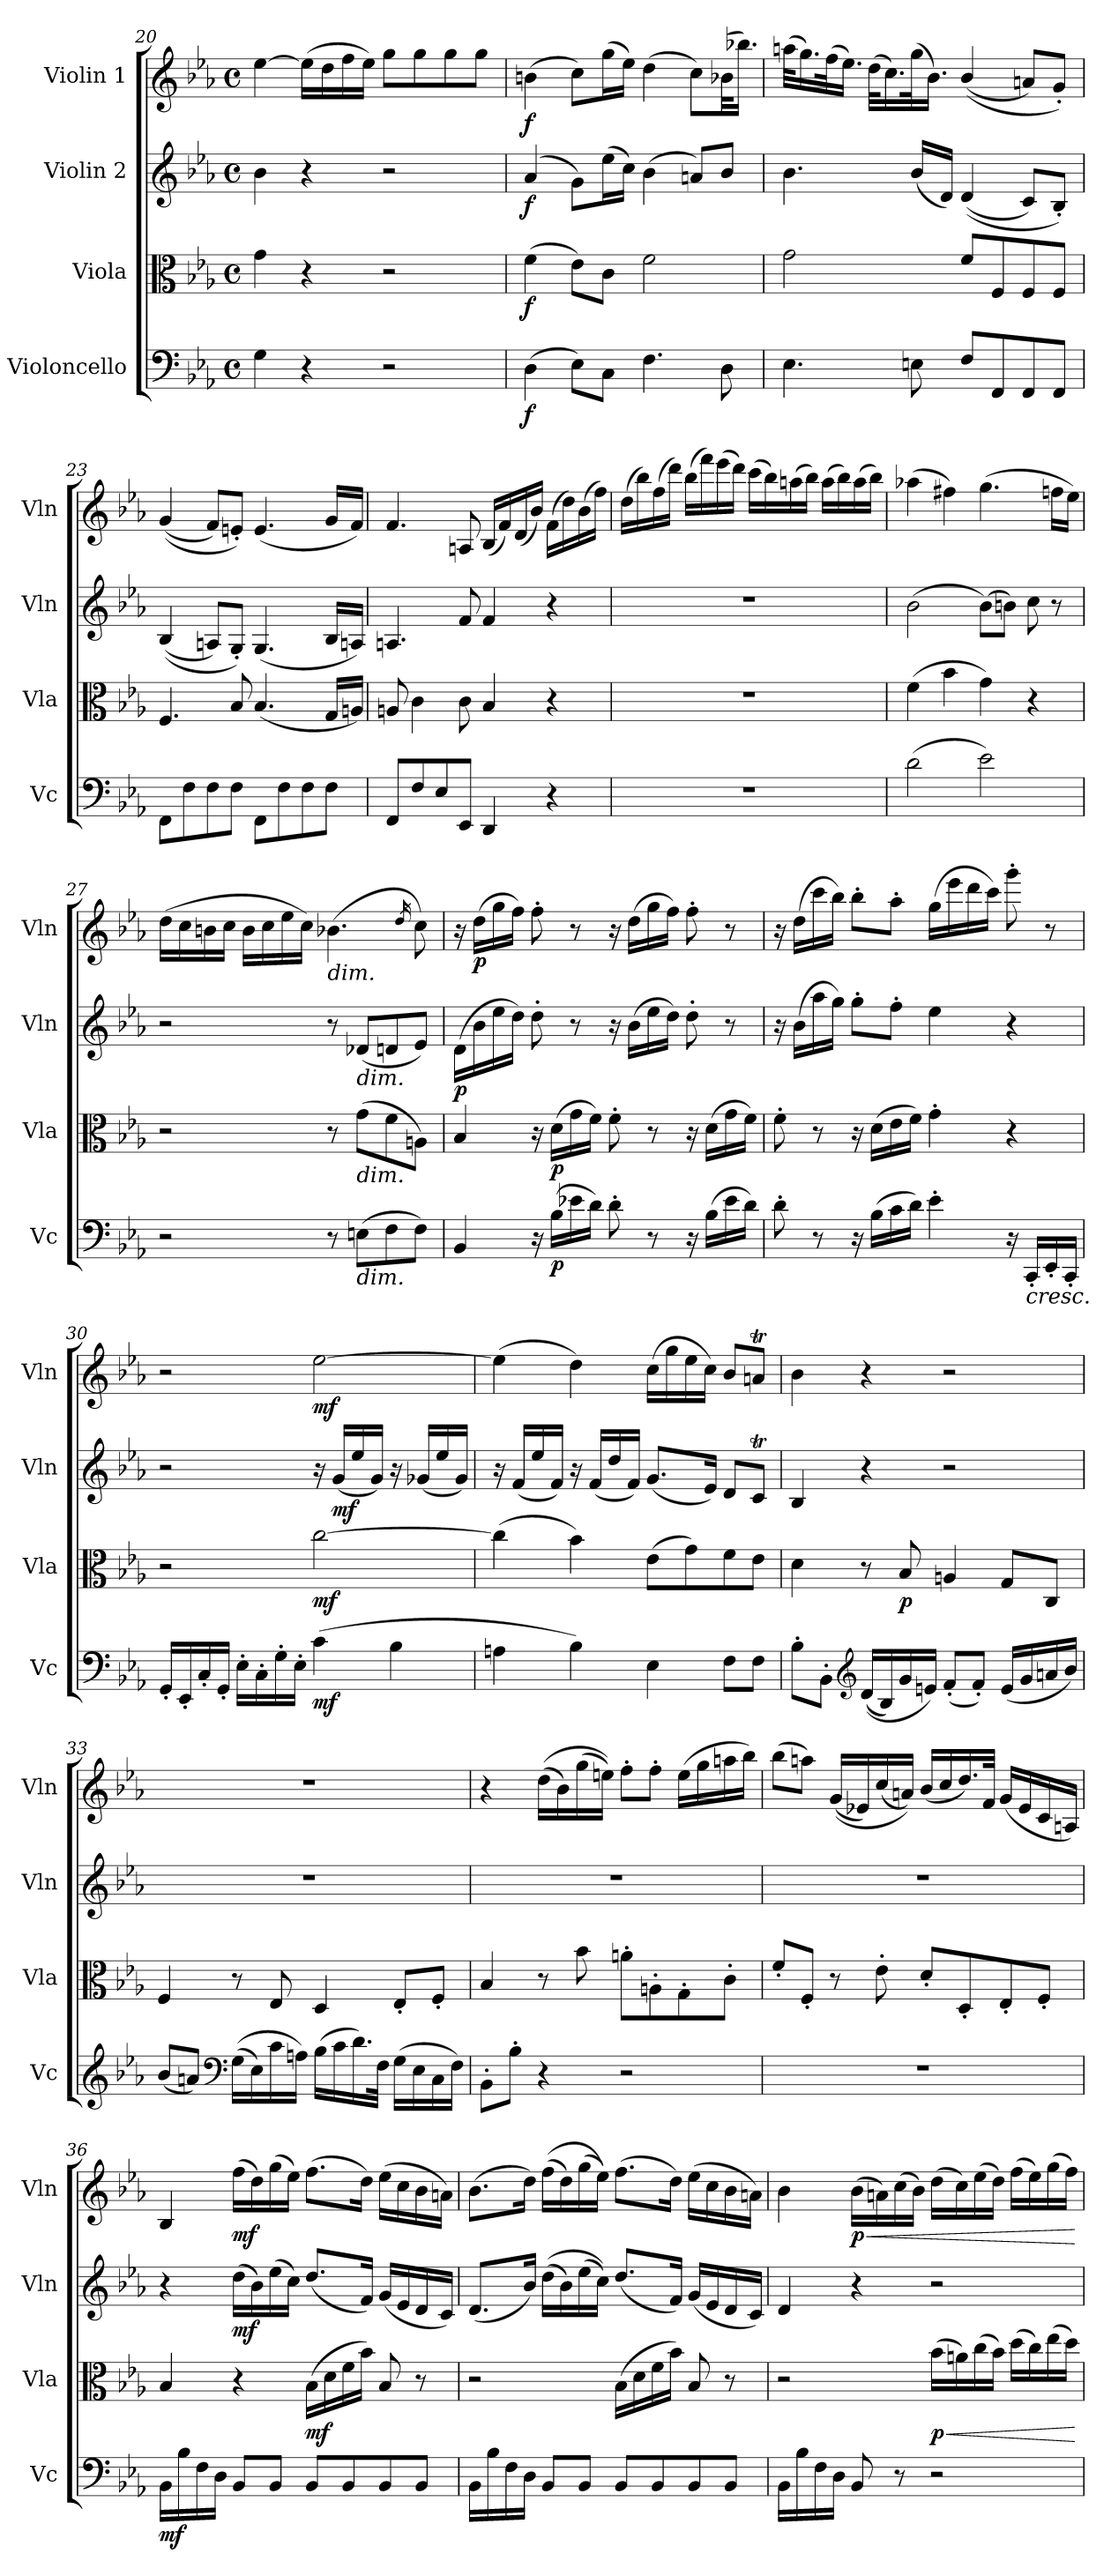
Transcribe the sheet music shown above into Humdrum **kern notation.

**kern	**dynam	**kern	**dynam	**kern	**dynam	**kern	**dynam
*part4	*part4	*part3	*part3	*part2	*part2	*part1	*part1
*staff4	*staff4	*staff3	*staff3	*staff2	*staff2	*staff1	*staff1
*I"Violoncello	*	*I"Viola	*	*I"Violin 2	*	*I"Violin 1	*
*I'Vc	*	*I'Vla	*	*I'Vln	*	*I'Vln	*
!!LO:LB:g=z
*clefF4	*	*clefC3	*	*clefG2	*	*clefG2	*
*k[b-e-a-]	*	*k[b-e-a-]	*	*k[b-e-a-]	*	*k[b-e-a-]	*
*M4/4	*	*M4/4	*	*M4/4	*	*M4/4	*
*met(c)	*	*met(c)	*	*met(c)	*	*met(c)	*
=20	=20	=20	=20	=20	=20	=20	=20
4G\	.	4g\	.	4b-\	.	[4ee-\	.
4r	.	4r	.	4r	.	(>16ee-\LL]	.
.	.	.	.	.	.	16dd\	.
.	.	.	.	.	.	16ff\	.
.	.	.	.	.	.	16ee-\JJ)	.
2r	.	2r	.	2r	.	8gg\L	.
.	.	.	.	.	.	8gg\	.
.	.	.	.	.	.	8gg\	.
.	.	.	.	.	.	8gg\J	.
=21	=21	=21	=21	=21	=21	=21	=21
!	!LO:DY:b	!	!LO:DY:b	!	!LO:DY:b	!	!LO:DY:b
(>4D\	f	(>4f\	f	(>4a-/	f	(>4bn\	f
8E-\L)	.	8e-\L)	.	8g\L)	.	8cc\L)	.
8C\J	.	8c\J	.	(>16ee-\L	.	(>16gg\L	.
.	.	.	.	16cc\JJ)	.	16ee-\JJ)	.
4.F\	.	2f\	.	(>4b-\	.	(>4dd\	.
.	.	.	.	8an/L)	.	8cc\L)	.
8D\	.	.	.	8b-/J	.	(>32b-X\KL	.
.	.	.	.	.	.	16.bb-X\JJ)	.
=22	=22	=22	=22	=22	=22	=22	=22
4.E-\	.	2g\	.	4.b-\	.	(>32aan\KLL	.
.	.	.	.	.	.	16.gg\)	.
.	.	.	.	.	.	(>32ff\K	.
.	.	.	.	.	.	16.ee-\JJ)	.
.	.	.	.	.	.	(>32dd\KLL	.
.	.	.	.	.	.	16.cc\)	.
8En\	.	.	.	(<16b-/LL	.	(>32gg\K	.
.	.	.	.	.	.	16.b-\JJ)	.
.	.	.	.	16d/JJ)	.	.	.
8F/L	.	8f/L	.	(<(<4d/	.	(<(<4b-/	.
8FF/	.	8F/	.	.	.	.	.
8FF/	.	8F/	.	8c/L)	.	8an/L)	.
8FF/J	.	8F/J	.	8B-'/J)	.	8g'/J)	.
=23	=23	=23	=23	=23	=23	=23	=23
8FF\L	.	4.F/	.	(<(<4B-/	.	(<(<4g/	.
8F\	.	.	.	.	.	.	.
8F\	.	.	.	8An/L)	.	8f/L)	.
8F\J	.	8B-/	.	8G'/J)	.	8en'/J)	.
8FF\L	.	(<4.B-/	.	(<4.G/	.	(<4.e/	.
8F\	.	.	.	.	.	.	.
8F\	.	.	.	.	.	.	.
8F\J	.	16G/LL	.	16B-/LL	.	16g/LL	.
.	.	16An/JJ)	.	16An/JJ)	.	16f/JJ)	.
!!LO:LB:g=z
=24	=24	=24	=24	=24	=24	=24	=24
8FF/L	.	8An/	.	4.An/	.	4.f/	.
8F/	.	4c\	.	.	.	.	.
8E-/	.	.	.	.	.	.	.
8EE-/J	.	8c\	.	8f/	.	8An/	.
4DD/	.	4B-/	.	4f/	.	(<16B-/LL	.
.	.	.	.	.	.	16f/)	.
.	.	.	.	.	.	(<16d/	.
.	.	.	.	.	.	16b-/JJ)	.
4r	.	4r	.	4r	.	(>16f\LL	.
.	.	.	.	.	.	16dd\)	.
.	.	.	.	.	.	(>16b-\	.
.	.	.	.	.	.	16ff\JJ)	.
=25	=25	=25	=25	=25	=25	=25	=25
1r	.	1r	.	1r	.	(>16dd\LL	.
.	.	.	.	.	.	16bb-\)	.
.	.	.	.	.	.	(>16ff\	.
.	.	.	.	.	.	16ddd\JJ)	.
.	.	.	.	.	.	(>16bb-\LL	.
.	.	.	.	.	.	16fff\)	.
.	.	.	.	.	.	(>16eee-\	.
.	.	.	.	.	.	16ddd\JJ)	.
.	.	.	.	.	.	(>16ccc\LL	.
.	.	.	.	.	.	16bb-\)	.
.	.	.	.	.	.	(>16aan\	.
.	.	.	.	.	.	16bb-\JJ)	.
.	.	.	.	.	.	(>16aa\LL	.
.	.	.	.	.	.	16bb-\)	.
.	.	.	.	.	.	(>16aa\	.
.	.	.	.	.	.	16bb-\JJ)	.
=26	=26	=26	=26	=26	=26	=26	=26
(>2d\	.	(>4f\	.	(>2b-\	.	(>4aa-X\	.
.	.	4b-\	.	.	.	4ff#X\)	.
2e-\)	.	4g\)	.	(>8b-\L)	.	(>4.gg\	.
.	.	.	.	8bn\J)	.	.	.
.	.	4r	.	8cc\	.	.	.
.	.	.	.	8r	.	16ffn\LL	.
.	.	.	.	.	.	16ee-\JJ)	.
=27	=27	=27	=27	=27	=27	=27	=27
2r	.	2r	.	2r	.	(>16dd\LL	.
.	.	.	.	.	.	16cc\	.
.	.	.	.	.	.	16bn\	.
.	.	.	.	.	.	16cc\JJ	.
.	.	.	.	.	.	16b\LL	.
.	.	.	.	.	.	16cc\	.
.	.	.	.	.	.	16ee-\	.
.	.	.	.	.	.	16cc\JJ)	.
!	!	!	!	!	!	!LO:TX:b:i:t=dim.	!
8r	.	8r	.	8r	.	(>4.b-X\	.
!	!	!	!	!LO:TX:b:i:t=dim.	!	!	!
!	!	!LO:TX:b:i:t=dim.	!	!	!	!	!
!LO:TX:b:i:t=dim.	!	!	!	!	!	!	!
(>8En\L	.	(>8g\L	.	(<8d-X/L	.	.	.
8F\	.	8f\	.	8dn/	.	.	.
.	.	.	.	.	.	16qdd/	.
8F\J)	.	8An\J)	.	8e-/J)	.	8cc\)	.
!!LO:LB:g=z
=28	=28	=28	=28	=28	=28	=28	=28
!	!	!	!	!	!LO:DY:b	!	!
4BB-/	.	4B-/	.	(>16d\LL	p	16r	.
!	!	!	!	!	!	!	!LO:DY:b
.	.	.	.	16b-\	.	(>16dd\LL	p
.	.	.	.	16ee-\	.	16gg\	.
.	.	.	.	16dd\JJ)	.	16ff\JJ)	.
16r	.	16r	.	8dd'\	.	8ff'\	.
!	!LO:DY:b	!	!LO:DY:b	!	!	!	!
(>16B-\LL	p	(>16d\LL	p	.	.	.	.
16e-X\	.	16g\	.	8r	.	8r	.
16d\JJ)	.	16f\JJ)	.	.	.	.	.
8d'\	.	8f'\	.	16r	.	16r	.
.	.	.	.	(>16b-\LL	.	(>16dd\LL	.
8r	.	8r	.	16ee-\	.	16gg\	.
.	.	.	.	16dd\JJ)	.	16ff\JJ)	.
16r	.	16r	.	8dd'\	.	8ff'\	.
(>16B-\LL	.	(>16d\LL	.	.	.	.	.
16e-\	.	16g\	.	8r	.	8r	.
16d\JJ)	.	16f\JJ)	.	.	.	.	.
=29	=29	=29	=29	=29	=29	=29	=29
8d'\	.	8f'\	.	16r	.	16r	.
.	.	.	.	(>16b-\LL	.	(>16dd\LL	.
8r	.	8r	.	16aa-\	.	16ccc\	.
.	.	.	.	16gg\JJ)	.	16bb-\JJ)	.
16r	.	16r	.	8gg'\L	.	8bb-'\L	.
(>16B-\LL	.	(>16d\LL	.	.	.	.	.
16c\	.	16e-\	.	8ff'\J	.	8aa-'\J	.
16d\JJ)	.	16f\JJ)	.	.	.	.	.
4e-'\	.	4g'\	.	4ee-\	.	(>16gg\LL	.
.	.	.	.	.	.	16eee-\	.
.	.	.	.	.	.	16ddd\	.
.	.	.	.	.	.	16ccc\JJ)	.
16r	.	4r	.	4r	.	8ggg'\	.
!LO:TX:b:i:t=cresc.	!	!	!	!	!	!	!
16CC'/LL	.	.	.	.	.	.	.
16EE-'/	.	.	.	.	.	8r	.
16CC'/JJ	.	.	.	.	.	.	.
=30	=30	=30	=30	=30	=30	=30	=30
16GG'/LL	.	2r	.	2r	.	2r	.
16EE-'/	.	.	.	.	.	.	.
16C'/	.	.	.	.	.	.	.
16GG'/JJ	.	.	.	.	.	.	.
16E-'\LL	.	.	.	.	.	.	.
16C'\	.	.	.	.	.	.	.
16G'\	.	.	.	.	.	.	.
16E-'\JJ	.	.	.	.	.	.	.
!	!LO:DY:b	!	!LO:DY:b	!	!	!	!LO:DY:b
(>4c\	mf	[2cc\	mf	16r	.	[2ee-\	mf
!	!	!	!	!	!LO:DY:b	!	!
.	.	.	.	(<16g/LL	mf	.	.
.	.	.	.	16ee-/	.	.	.
.	.	.	.	16g/JJ)	.	.	.
4B-\	.	.	.	16r	.	.	.
.	.	.	.	(<16g-X/LL	.	.	.
.	.	.	.	16ee-/	.	.	.
.	.	.	.	16g-/JJ)	.	.	.
!!LO:LB:g=z
=31	=31	=31	=31	=31	=31	=31	=31
4An\	.	(>4cc\]	.	16r	.	(>4ee-\]	.
.	.	.	.	(<16f/LL	.	.	.
.	.	.	.	16ee-/	.	.	.
.	.	.	.	16f/JJ)	.	.	.
4B-\)	.	4b-\)	.	16r	.	4dd\)	.
.	.	.	.	(<16f/LL	.	.	.
.	.	.	.	16dd/	.	.	.
.	.	.	.	16f/JJ)	.	.	.
4E-\	.	(>8e-\L	.	(<8.g/L	.	(>16cc\LL	.
.	.	.	.	.	.	16gg\	.
.	.	8g\)	.	.	.	16ee-\	.
.	.	.	.	16e-/Jk)	.	16cc\JJ)	.
8F\L	.	8f\	.	8d/L	.	8b-/L	.
8F\J	.	8e-\J	.	8cT/J	.	8ant/J	.
=32	=32	=32	=32	=32	=32	=32	=32
8B-'\L	.	4d\	.	4B-/	.	4b-\	.
8BB-'\J	.	.	.	.	.	.	.
*clefG2	*	*	*	*	*	*	*
!	!LO:DY:b	!	!	!	!	!	!
(<(<16d/LL	other-dynamics	8r	.	4r	.	4r	.
16B-/)	.	.	.	.	.	.	.
!	!	!	!LO:DY:b	!	!	!	!
16g/	.	8B-/	p	.	.	.	.
16en/JJ)	.	.	.	.	.	.	.
(<8f'/L	.	4An/	.	2r	.	2r	.
8f'/J)	.	.	.	.	.	.	.
(<16e/LL	.	8G/L	.	.	.	.	.
16g/	.	.	.	.	.	.	.
16an/	.	8C/J	.	.	.	.	.
16b-/JJ)	.	.	.	.	.	.	.
=33	=33	=33	=33	=33	=33	=33	=33
(<8b-/L	.	4F/	.	1r	.	1r	.
8an/J)	.	.	.	.	.	.	.
*clefF4	*	*	*	*	*	*	*
(>(>16G\LL	.	8r	.	.	.	.	.
16E-\)	.	.	.	.	.	.	.
16c\	.	8E-/	.	.	.	.	.
16An\JJ)	.	.	.	.	.	.	.
(>16B-\LL	.	4D/	.	.	.	.	.
16c\	.	.	.	.	.	.	.
16.d\)	.	.	.	.	.	.	.
32F\JJk	.	.	.	.	.	.	.
(>16G\LL	.	8E-'/L	.	.	.	.	.
16E-\	.	.	.	.	.	.	.
16C\	.	8F'/J	.	.	.	.	.
16F\JJ)	.	.	.	.	.	.	.
!!LO:PB:g=z
=34	=34	=34	=34	=34	=34	=34	=34
8BB-'\L	.	4B-/	.	1r	.	4r	.
8B-'\J	.	.	.	.	.	.	.
!	!	!	!	!	!	!	!LO:DY:b
4r	.	8r	.	.	.	(>(>16dd\LL	other-dynamics
.	.	.	.	.	.	16b-\)	.
.	.	8b-\	.	.	.	(>16gg\	.
.	.	.	.	.	.	16een\JJ))	.
2r	.	8an'\L	.	.	.	8ff'\L	.
.	.	8An'\	.	.	.	8ff'\J	.
.	.	8G'\	.	.	.	(>16ee\LL	.
.	.	.	.	.	.	16gg\	.
.	.	8c'\J	.	.	.	16aan\	.
.	.	.	.	.	.	16bb-\JJ)	.
=35	=35	=35	=35	=35	=35	=35	=35
1r	.	8f'/L	.	1r	.	(>8bb-\L	.
.	.	8F'/J	.	.	.	8aan\J)	.
.	.	8r	.	.	.	(<(<16g/LL	.
.	.	.	.	.	.	16e-X/)	.
.	.	8e-'\	.	.	.	(<16cc/	.
.	.	.	.	.	.	16an/JJ))	.
.	.	8d'/L	.	.	.	(<16b-/LL	.
.	.	.	.	.	.	16cc/	.
.	.	8D'/	.	.	.	16.dd/)	.
.	.	.	.	.	.	32f/JJk	.
.	.	8E-'/	.	.	.	(<16g/LL	.
.	.	.	.	.	.	16e-/	.
.	.	8F'/J	.	.	.	16c/	.
.	.	.	.	.	.	16An/JJ)	.
=36	=36	=36	=36	=36	=36	=36	=36
!	!LO:DY:b	!	!	!	!	!	!
16BB-\LL	mf	4B-/	.	4r	.	4B-/	.
16B-\	.	.	.	.	.	.	.
16F\	.	.	.	.	.	.	.
16D\JJ	.	.	.	.	.	.	.
!	!	!	!	!	!LO:DY:b	!	!LO:DY:b
8BB-/L	.	4r	.	(>16dd\LL	mf	(>16ff\LL	mf
.	.	.	.	16b-\)	.	16dd\)	.
8BB-/J	.	.	.	(>16ee-\	.	(>16gg\	.
.	.	.	.	16cc\JJ)	.	16ee-\JJ)	.
!	!	!	!LO:DY:b	!	!	!	!
8BB-/L	.	(>16B-\LL	mf	(<8.dd/L	.	(>8.ff\L	.
.	.	16d\	.	.	.	.	.
8BB-/	.	16f\	.	.	.	.	.
.	.	16b-\JJ)	.	16f/Jk)	.	16dd\Jk)	.
8BB-/	.	8B-/	.	(<16g/LL	.	(>16ee-\LL	.
.	.	.	.	16e-/	.	16cc\	.
8BB-/J	.	8r	.	16d/	.	16b-\	.
.	.	.	.	16c/JJ)	.	16an\JJ)	.
!!LO:LB:g=z
=37	=37	=37	=37	=37	=37	=37	=37
16BB-\LL	.	2r	.	(<8.d/L	.	(>8.b-\L	.
16B-\	.	.	.	.	.	.	.
16F\	.	.	.	.	.	.	.
16D\JJ	.	.	.	16b-/Jk)	.	16dd\Jk)	.
8BB-/L	.	.	.	(>(>16dd\LL	.	(>(>16ff\LL	.
.	.	.	.	16b-\)	.	16dd\)	.
8BB-/J	.	.	.	(>16ee-\	.	(>16gg\	.
.	.	.	.	16cc\JJ))	.	16ee-\JJ))	.
8BB-/L	.	(>16B-\LL	.	(<8.dd/L	.	(>8.ff\L	.
.	.	16d\	.	.	.	.	.
8BB-/	.	16f\	.	.	.	.	.
.	.	16b-\JJ)	.	16f/Jk)	.	16dd\Jk)	.
8BB-/	.	8B-/	.	(<16g/LL	.	(>16ee-\LL	.
.	.	.	.	16e-/	.	16cc\	.
8BB-/J	.	8r	.	16d/	.	16b-\	.
.	.	.	.	16c/JJ)	.	16an\JJ)	.
=38	=38	=38	=38	=38	=38	=38	=38
16BB-\LL	.	2r	.	4d/	.	4b-\	.
16B-\	.	.	.	.	.	.	.
16F\	.	.	.	.	.	.	.
16D\JJ	.	.	.	.	.	.	.
!	!	!	!	!	!	!	!LO:HP:b
!	!	!	!	!	!	!	!LO:DY:n=1:b
8BB-/	.	.	.	4r	.	(>16b-\LL	< p
.	.	.	.	.	.	16an\)	.
8r	.	.	.	.	.	(>16cc\	.
.	.	.	.	.	.	16b-\JJ)	.
!	!	!	!LO:HP:b	!	!	!	!
!	!	!	!LO:DY:n=1:b	!	!	!	!
2r	.	(>16b-\LL	< p	2r	.	(>16dd\LL	.
.	.	16an\)	.	.	.	16cc\)	.
.	.	(>16cc\	.	.	.	(>16ee-\	.
.	.	16b-\JJ)	.	.	.	16dd\JJ)	.
.	.	(>16dd\LL	.	.	.	(>16ff\LL	.
.	.	16cc\)	.	.	.	16ee-\)	.
.	.	(>16ee-\	.	.	.	(>16gg\	.
.	.	16dd\JJ)	.	.	.	16ff\JJ)	.
.	.	.	[	.	.	.	[
=	=	=	=	=	=	=	=
*-	*-	*-	*-	*-	*-	*-	*-
